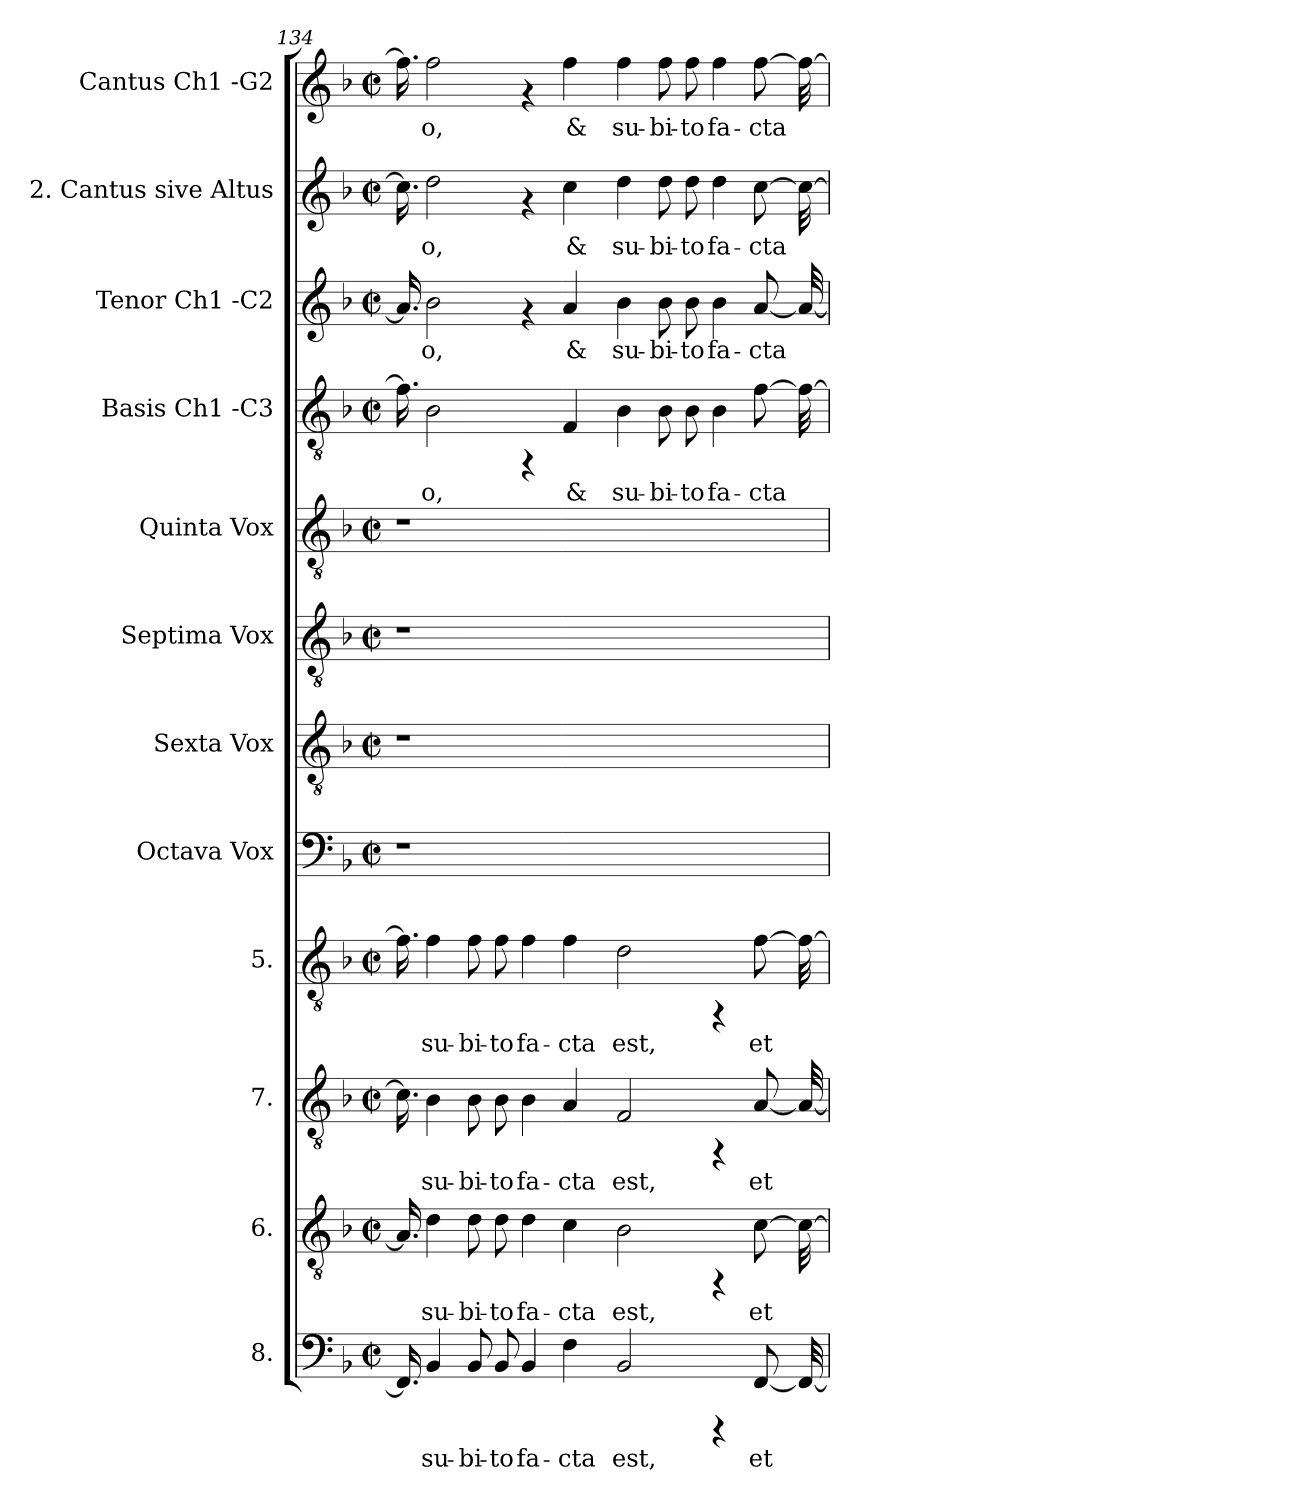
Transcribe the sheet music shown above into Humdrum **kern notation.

**kern	**text	**kern	**text	**kern	**text	**kern	**text	**kern	**kern	**kern	**kern	**kern	**text	**kern	**text	**kern	**text	**kern	**text
*part12	*part12	*part11	*part11	*part10	*part10	*part9	*part9	*part8	*part7	*part6	*part5	*part4	*part4	*part3	*part3	*part2	*part2	*part1	*part1
*staff12	*staff12	*staff11	*staff11	*staff10	*staff10	*staff9	*staff9	*staff8	*staff7	*staff6	*staff5	*staff4	*staff4	*staff3	*staff3	*staff2	*staff2	*staff1	*staff1
*I"8.	*	*I"6.	*	*I"7.	*	*I"5.	*	*I"Octava  Vox	*I"Sexta  Vox	*I"Septima  Vox	*I"Quinta  Vox	*I"Basis  Ch1 -C3	*	*I"Tenor  Ch1 -C2	*	*I"2. Cantus sive  Altus	*	*I"Cantus  Ch1 -G2	*
*	*	*	*	*	*	*	*	*	*	*	*	*I'B	*	*I'T	*	*I'A	*	*I'C	*
*clefF4	*	*clefGv2	*	*clefGv2	*	*clefGv2	*	*clefF4	*clefGv2	*clefGv2	*clefGv2	*clefGv2	*	*clefG2	*	*clefG2	*	*clefG2	*
*k[b-]	*	*k[b-]	*	*k[b-]	*	*k[b-]	*	*k[b-]	*k[b-]	*k[b-]	*k[b-]	*k[b-]	*	*k[b-]	*	*k[b-]	*	*k[b-]	*
*F:	*	*F:	*	*F:	*	*F:	*	*F:	*F:	*F:	*F:	*F:	*	*F:	*	*F:	*	*F:	*
*M2/2	*	*M2/2	*	*M2/2	*	*M2/2	*	*M2/2	*M2/2	*M2/2	*M2/2	*M2/2	*	*M2/2	*	*M2/2	*	*M2/2	*
*met(c|)	*	*met(c|)	*	*met(c|)	*	*met(c|)	*	*met(c|)	*met(c|)	*met(c|)	*met(c|)	*met(c|)	*	*met(c|)	*	*met(c|)	*	*met(c|)	*
=134	=134	=134	=134	=134	=134	=134	=134	=134	=134	=134	=134	=134	=134	=134	=134	=134	=134	=134	=134
16.FF/]	.	16.A/]	.	16.c\]	.	16.f\]	.	1r	1r	1r	1r	16.f\]	.	16.a/]	.	16.cc\]	.	16.ff\]	.
!	!LO:LY:b:cj	!	!LO:LY:b:cj	!	!LO:LY:b:cj	!	!LO:LY:b:cj	!	!	!	!	!	!LO:LY:b:cj	!	!LO:LY:b:cj	!	!LO:LY:b:cj	!	!LO:LY:b:cj
4BB-/	su-	4d\	su-	4B-\	su-	4f\	su-	.	.	.	.	2B-\	-o,	2b-\	-o,	2dd\	-o,	2ff\	-o,
!	!LO:LY:b:cj	!	!LO:LY:b:cj	!	!LO:LY:b:cj	!	!LO:LY:b:cj	!	!	!	!	!	!	!	!	!	!	!	!
8BB-/	-bi-	8d\	-bi-	8B-\	-bi-	8f\	-bi-	.	.	.	.	.	.	.	.	.	.	.	.
!	!LO:LY:b:cj	!	!LO:LY:b:cj	!	!LO:LY:b:cj	!	!LO:LY:b:cj	!	!	!	!	!	!	!	!	!	!	!	!
8BB-/	-to	8d\	-to	8B-\	-to	8f\	-to	.	.	.	.	.	.	.	.	.	.	.	.
!	!LO:LY:b:cj	!	!LO:LY:b:cj	!	!LO:LY:b:cj	!	!LO:LY:b:cj	!	!	!	!	!	!	!	!	!	!	!	!
4BB-/	fa-	4d\	fa-	4B-\	fa-	4f\	fa-	.	.	.	.	4rFF	.	4rf	.	4rf	.	4rf	.
!	!LO:LY:b:cj	!	!LO:LY:b:cj	!	!LO:LY:b:cj	!	!LO:LY:b:cj	!	!	!	!	!	!LO:LY:b:cj	!	!LO:LY:b:cj	!	!LO:LY:b:cj	!	!LO:LY:b:cj
4F\	-cta	4c\	-cta	4A/	-cta	4f\	-cta	.	.	.	.	4F/	&	4a/	&	4cc\	&	4ff\	&
.	.	.	.	.	.	.	.	1ryy	1ryy	1ryy	1ryy	.	.	.	.	.	.	.	.
!	!LO:LY:b:cj	!	!LO:LY:b:cj	!	!LO:LY:b:cj	!	!LO:LY:b:cj	!	!	!	!	!	!LO:LY:b:cj	!	!LO:LY:b:cj	!	!LO:LY:b:cj	!	!LO:LY:b:cj
2BB-/	est,	2B-\	est,	2F/	est,	2d\	est,	.	.	.	.	4B-\	su-	4b-\	su-	4dd\	su-	4ff\	su-
!	!	!	!	!	!	!	!	!	!	!	!	!	!LO:LY:b:cj	!	!LO:LY:b:cj	!	!LO:LY:b:cj	!	!LO:LY:b:cj
.	.	.	.	.	.	.	.	.	.	.	.	8B-\	-bi-	8b-\	-bi-	8dd\	-bi-	8ff\	-bi-
!	!	!	!	!	!	!	!	!	!	!	!	!	!LO:LY:b:cj	!	!LO:LY:b:cj	!	!LO:LY:b:cj	!	!LO:LY:b:cj
.	.	.	.	.	.	.	.	.	.	.	.	8B-\	-to	8b-\	-to	8dd\	-to	8ff\	-to
!	!	!	!	!	!	!	!	!	!	!	!	!	!LO:LY:b:cj	!	!LO:LY:b:cj	!	!LO:LY:b:cj	!	!LO:LY:b:cj
4rCCC	.	4rFF	.	4rFF	.	4rFF	.	.	.	.	.	4B-\	fa-	4b-\	fa-	4dd\	fa-	4ff\	fa-
!	!LO:LY:b:cj	!	!LO:LY:b:cj	!	!LO:LY:b:cj	!	!LO:LY:b:cj	!	!	!	!	!	!LO:LY:b:cj	!	!LO:LY:b:cj	!	!LO:LY:b:cj	!	!LO:LY:b:cj
[<8FF/	et	[>8c\	et	[<8A/	et	[>8f\	et	.	.	.	.	[>8f\	-cta	[<8a/	-cta	[>8cc\	-cta	[>8ff\	-cta
32FF/_<	.	32c\_>	.	32A/_<	.	32f\_>	.	.	.	.	.	32f\_>	.	32a/_<	.	32cc\_>	.	32ff\_>	.
=	=	=	=	=	=	=	=	=	=	=	=	=	=	=	=	=	=	=	=
*-	*-	*-	*-	*-	*-	*-	*-	*-	*-	*-	*-	*-	*-	*-	*-	*-	*-	*-	*-
